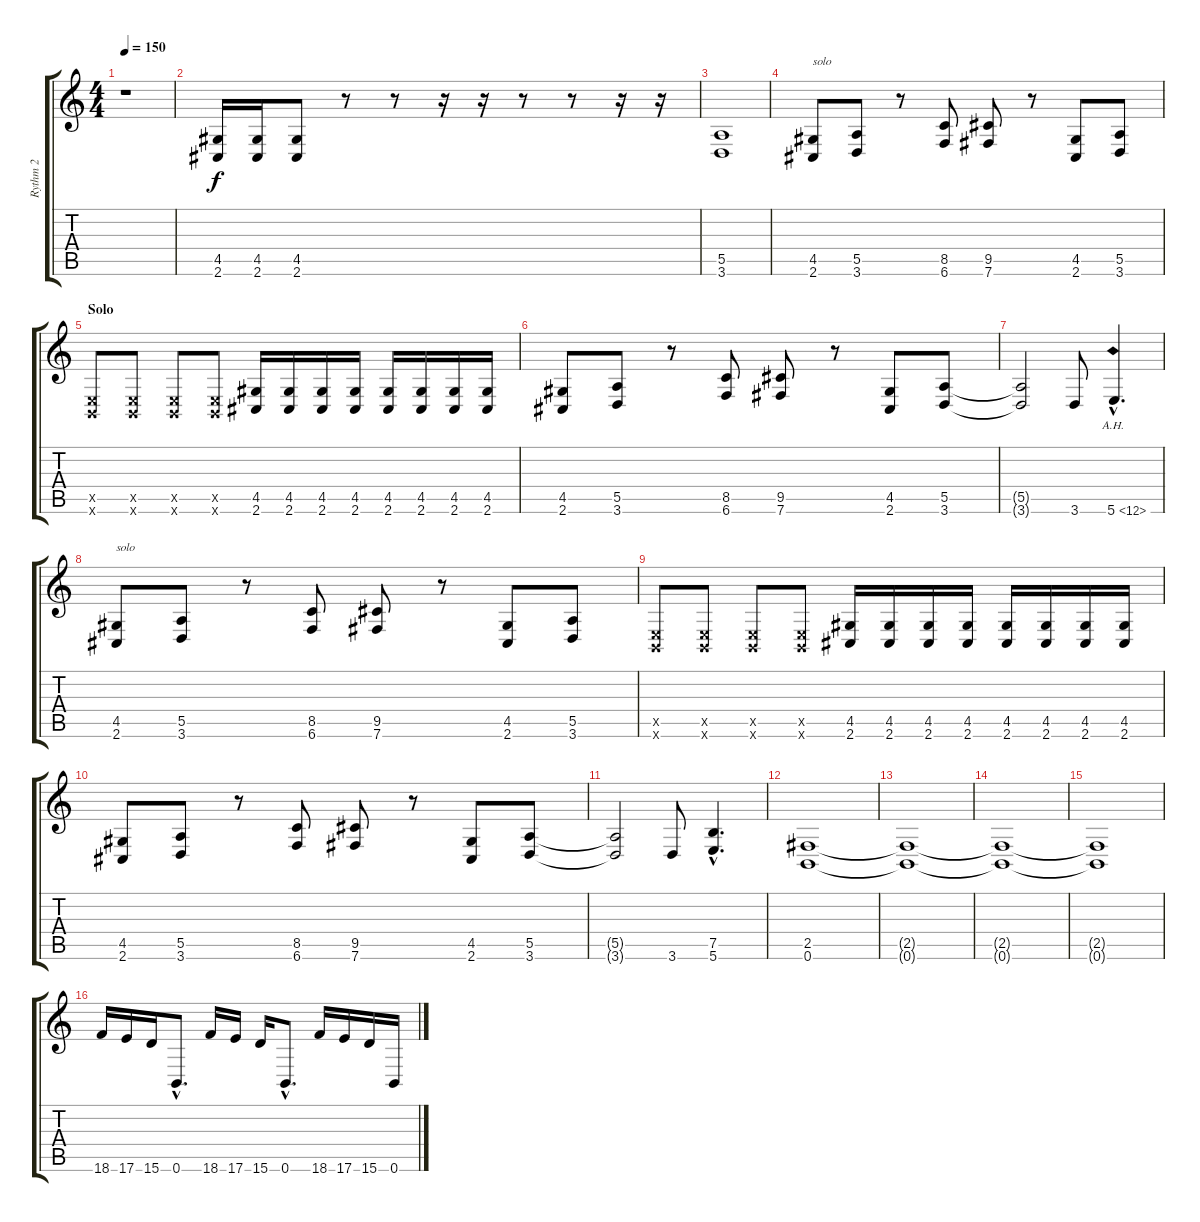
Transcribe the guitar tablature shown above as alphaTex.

\track ("Rythm 2" "Rythm 2") {instrument distortionguitar}
\staff {score tabs}
\tuning (B3 Gb3 D3 A2 E2 B1) {hide}
\ts (4 4)
\tempo 150
\clef g2
\ks c
r.1{dy f} |
(4.5 2.6).16 (4.5 2.6).16 (4.5 2.6).8 r.8 r.8 r.16 r.16 r.8 r.8 r.16 r.16 |
(5.5 3.6).1 |
(4.5 2.6).8{txt "solo"} (5.5 3.6).8 r.8 (8.5 6.6).8 (9.5 7.6).8 r.8 (4.5 2.6).8 (5.5 3.6).8 |
\section ("" "Solo")
(0.5{x} 0.6{x}).8 (0.5{x} 0.6{x}).8 (0.5{x} 0.6{x}).8 (0.5{x} 0.6{x}).8 (4.5 2.6).16 (4.5 2.6).16 (4.5 2.6).16 (4.5 2.6).16 (4.5 2.6).16 (4.5 2.6).16 (4.5 2.6).16 (4.5 2.6).16 |
(4.5 2.6).8{txt " "} (5.5 3.6).8 r.8 (8.5 6.6).8 (9.5 7.6).8 r.8 (4.5 2.6).8 (5.5 3.6).8 |
(5.5{t} 3.6{t}).2 3.6.8 5.6{ah 7 hac}.4{d} |
(4.5 2.6).8{txt "solo"} (5.5 3.6).8 r.8 (8.5 6.6).8 (9.5 7.6).8 r.8 (4.5 2.6).8 (5.5 3.6).8 |
(0.5{x} 0.6{x}).8 (0.5{x} 0.6{x}).8 (0.5{x} 0.6{x}).8 (0.5{x} 0.6{x}).8 (4.5 2.6).16 (4.5 2.6).16 (4.5 2.6).16 (4.5 2.6).16 (4.5 2.6).16 (4.5 2.6).16 (4.5 2.6).16 (4.5 2.6).16 |
(4.5 2.6).8{txt " "} (5.5 3.6).8 r.8 (8.5 6.6).8 (9.5 7.6).8 r.8 (4.5 2.6).8 (5.5 3.6).8 |
(5.5{t} 3.6{t}).2 3.6.8 (7.5{hac} 5.6{hac}).4{d} |
(2.5 0.6).1 |
(2.5{t} 0.6{t}).1 |
(2.5{t} 0.6{t}).1 |
(2.5{t} 0.6{t}).1 |
18.6.16 17.6.16 15.6.16 0.6{hac}.8{d} 18.6.16 17.6.16 15.6.16 0.6{hac}.8{d} 18.6.16 17.6.16 15.6.16 0.6.16
